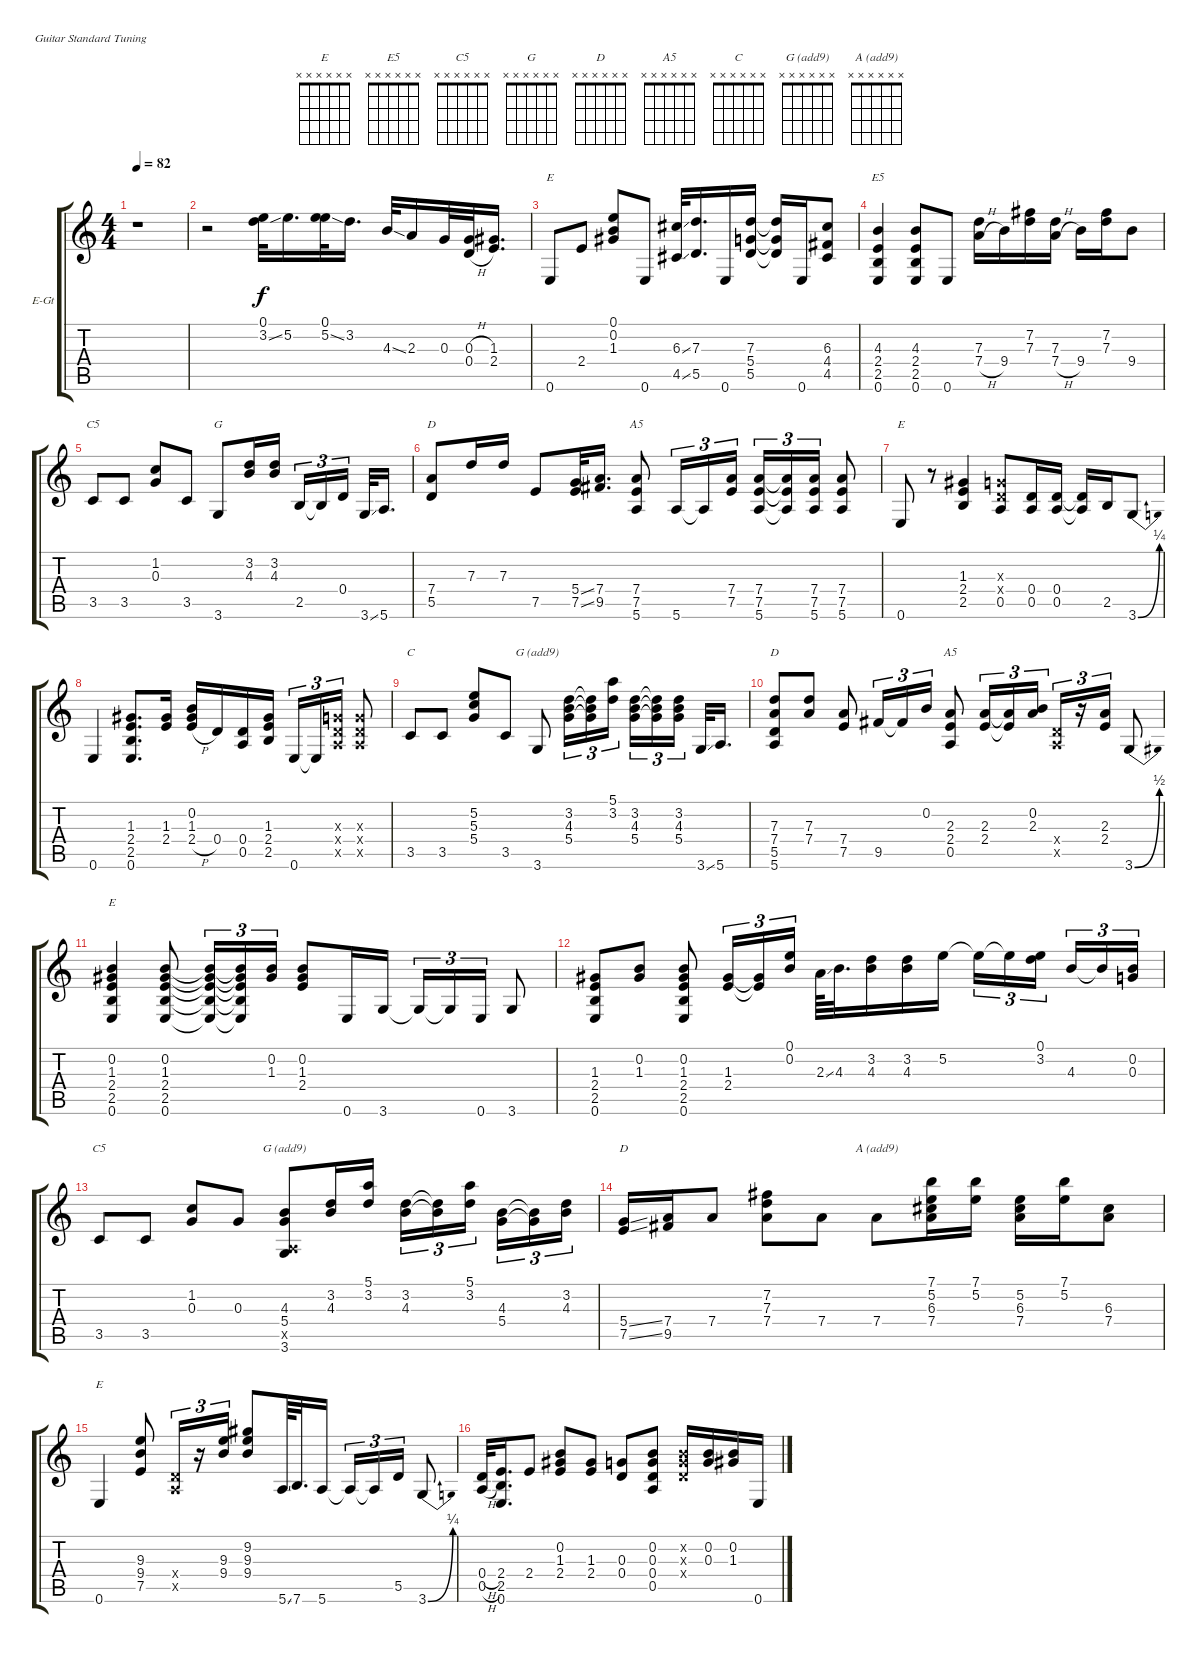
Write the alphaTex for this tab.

\bracketExtendMode groupsimilarinstruments
\firstSystemTrackNameOrientation horizontal
\otherSystemsTrackNameOrientation horizontal
\track ("Guitar 1" "E-Gt") {instrument electricguitarclean}
\staff {score tabs}
\tuning (E4 B3 G3 D3 A2 E2)
\chord ("E" x x x x x x)
\chord ("E5" x x x x x x)
\chord ("C5" x x x x x x)
\chord ("G" x x x x x x)
\chord ("D" x x x x x x)
\chord ("A5" x x x x x x)
\chord ("C" x x x x x x)
\chord ("G (add9)" x x x x x x)
\chord ("A (add9)" x x x x x x)
\ts (4 4)
\tempo 82
\clef g2
\ks c
r.1{dy f instrument electricguitarclean} |
r.2 (0.1 3.2{ss}).32 5.2.16{d} (0.1 5.2{ss}).32 3.2.16{d} 4.3{ss}.32 2.3.16 0.3.32 (0.3{h} 0.4{h}).32 (1.3 2.4).16{d} |
0.6.8{ch "E"} 2.4.8 (0.1 0.2 1.3).8 0.6.8 (6.3{ss} 4.5{ss}).32 (7.3 5.5).16{d} 0.6.16 (7.3 5.4 5.5).16 (7.3{t} 5.4{t} 5.5{t}).16 0.6.16 (6.3 4.4 4.5).8 |
(4.3 2.4 2.5 0.6).4{ch "E5"} (4.3 2.4 2.5 0.6).8 0.6.8 (7.3 7.4{h}).16 9.4.16 (7.2 7.3).16 (7.3 7.4{h}).16 9.4.16 (7.2 7.3).16 9.4.8 |
3.5.8{ch "C5"} 3.5.8 (1.2 0.3).8 3.5.8 3.6.8{ch "G"} (3.2 4.3).16 (3.2 4.3).16 2.5.16{tu (3 2)} 2.5{t}.16{tu (3 2)} 0.4.16{tu (3 2)} 3.6{ss}.32 5.6.16{d} |
(7.4 5.5).8{ch "D"} 7.3.16 7.3.16 7.5.8 (5.4{ss} 7.5{ss}).32 (7.4 9.5).16{d} (7.4 7.5 5.6).8{ch "A5"} 5.6.16{tu (3 2)} 5.6{t}.16{tu (3 2)} (7.4 7.5).16{tu (3 2)} (7.4 7.5 5.6).16{tu (3 2)} (7.4{t} 7.5{t} 5.6{t}).16{tu (3 2)} (7.4 7.5 5.6).16{tu (3 2)} (7.4 7.5 5.6).8 |
0.6.8{ch "E"} r.8 (1.3 2.4 2.5).4 (0.3{x} 0.4{x} 0.5).8 (0.4 0.5).16 (0.4 0.5).16 (0.4{t} 0.5{t}).16 2.5.16 3.6{be (bend 0 0 60 1)}.8 |
0.6.4 (1.3 2.4 2.5 0.6).8{d} (1.3 2.4).16 (0.2 1.3 2.4{h}).16 0.4.16 (0.4 0.5).16 (1.3 2.4 2.5).16 0.6.16{tu (3 2)} 0.6{t}.16{tu (3 2)} (0.3{x} 0.4{x} 0.5{x}).16{tu (3 2)} (0.3{x} 0.4{x} 0.5{x}).8 |
3.5.8{ch "C"} 3.5.8 (5.2 5.3 5.4).8 3.5.8 3.6.8{ch "G (add9)"} (3.2 4.3 5.4).16{tu (3 2)} (3.2{t} 4.3{t} 5.4{t}).16{tu (3 2)} (5.1 3.2).16{tu (3 2)} (3.2 4.3 5.4).16{tu (3 2)} (3.2{t} 4.3{t} 5.4{t}).16{tu (3 2)} (3.2 4.3 5.4).16{tu (3 2)} 3.6{ss}.32 5.6.16{d} |
(7.3 7.4 5.5 5.6).8{ch "D"} (7.3 7.4).8 (7.4 7.5).8 9.5.16{tu (3 2)} 9.5{t}.16{tu (3 2)} 0.2.16{tu (3 2)} (2.3 2.4 0.5).8{ch "A5"} (2.3 2.4).16{tu (3 2)} (2.3{t} 2.4{t}).16{tu (3 2)} (0.2 2.3).16{tu (3 2)} (0.4{x} 0.5{x}).16{tu (3 2)} r.16{tu (3 2)} (2.3 2.4).16{tu (3 2)} 3.6{be (bend 0 0 60 2)}.8 |
(0.2 1.3 2.4 2.5 0.6).4{ch "E"} (0.2 1.3 2.4 2.5 0.6).8 (0.2{t} 1.3{t} 2.4{t} 2.5{t} 0.6{t}).16{tu (3 2)} (0.2{t} 1.3{t} 2.4{t} 2.5{t} 0.6{t}).16{tu (3 2)} (0.2 1.3).16{tu (3 2)} (0.2 1.3 2.4).8 0.6.16 3.6.16 3.6{t}.16{tu (3 2)} 3.6{t}.16{tu (3 2)} 0.6.16{tu (3 2)} 3.6.8 |
(1.3 2.4 2.5 0.6).8 (0.2 1.3).8 (0.2 1.3 2.4 2.5 0.6).8 (1.3 2.4).16{tu (3 2)} (1.3{t} 2.4{t}).16{tu (3 2)} (0.1 0.2).16{tu (3 2)} 2.3{ss}.64 4.3.32{d} (3.2 4.3).16 (3.2 4.3).16 5.2.16 5.2{t}.16{tu (3 2)} 5.2{t}.16{tu (3 2)} (0.1 3.2).16{tu (3 2)} 4.3.16{tu (3 2)} 4.3{t}.16{tu (3 2)} (0.2 0.3).16{tu (3 2)} |
3.5.8{ch "C5"} 3.5.8 (1.2 0.3).8 0.3.8 (4.3 5.4 0.5{x} 3.6).8{ch "G (add9)"} (3.2 4.3).16 (5.1 3.2).16 (3.2 4.3).16{tu (3 2)} (3.2{t} 4.3{t}).16{tu (3 2)} (5.1 3.2).16{tu (3 2)} (4.3 5.4).16{tu (3 2)} (4.3{t} 5.4{t}).16{tu (3 2)} (3.2 4.3).16{tu (3 2)} |
(5.4{ss} 7.5{ss}).16{ch "D"} (7.4 9.5).16 7.4.8 (7.2 7.3 7.4).8 7.4.8 7.4.8{ch "A (add9)"} (7.1 5.2 6.3 7.4).16 (7.1 5.2).16 (5.2 6.3 7.4).16 (7.1 5.2).16 (6.3 7.4).8 |
0.6.4{ch "E"} (9.3 9.4 7.5).8 (0.4{x} 0.5{x}).16{tu (3 2)} r.16{tu (3 2)} (9.3 9.4).16{tu (3 2)} (9.2 9.3 9.4).8 5.6{ss}.64 7.6.32{d} 5.6.16 5.6{t}.16{tu (3 2)} 5.6{t}.16{tu (3 2)} 5.5.16{tu (3 2)} 3.6{be (bend 0 0 60 1)}.8 |
(0.4{h} 0.5{h}).32 (2.4 2.5 0.6).16{d} 2.4.8 (0.2 1.3 2.4).8 (1.3 2.4).8 (0.3 0.4).8 (0.2 0.3 0.4 0.5).8 (0.2{x} 0.3{x} 0.4{x}).16 (0.2 0.3).16 (0.2 1.3).16 0.6.16
